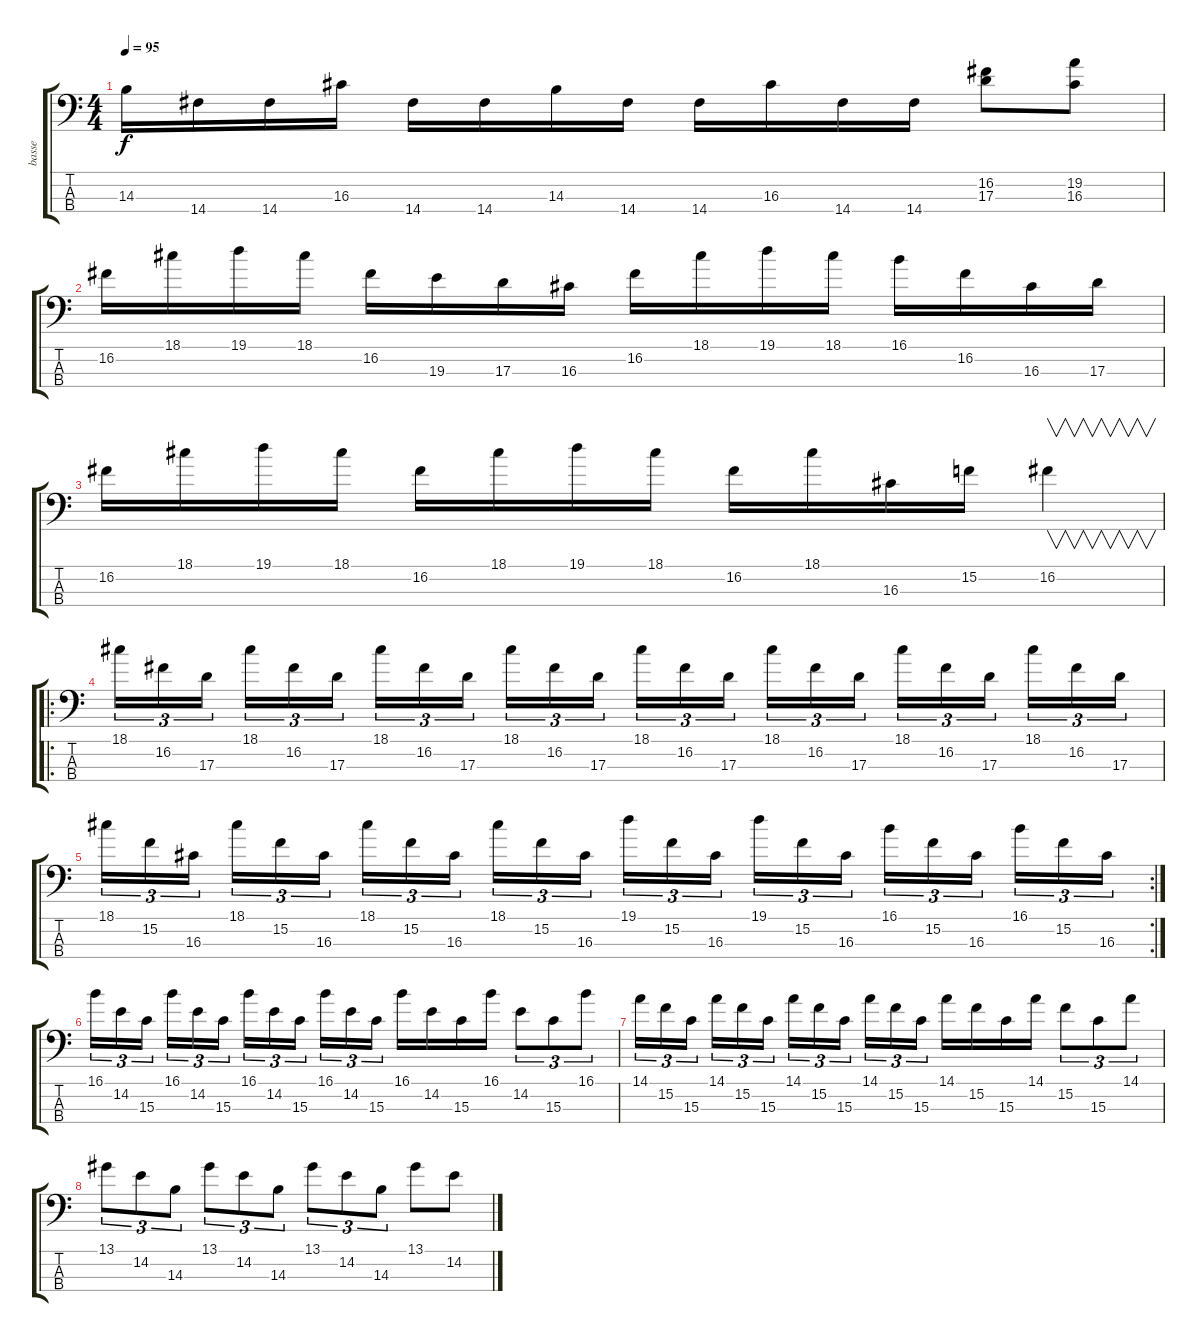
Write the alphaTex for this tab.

\track ("basse " "basse ") {instrument electricbassfinger}
\staff {score tabs}
\tuning (G2 D2 A1 E1) {hide}
\ts (4 4)
\tempo 95
\clef f4
\ks c
14.3.16{dy f} 14.4.16 14.4.16 16.3.16 14.4.16 14.4.16 14.3.16 14.4.16 14.4.16 16.3.16 14.4.16 14.4.16 (16.2 17.3).8 (19.2 16.3).8 |
16.2.16 18.1.16 19.1.16 18.1.16 16.2.16 19.3.16 17.3.16 16.3.16 16.2.16 18.1.16 19.1.16 18.1.16 16.1.16 16.2.16 16.3.16 17.3.16 |
16.2.16 18.1.16 19.1.16 18.1.16 16.2.16 18.1.16 19.1.16 18.1.16 16.2.16 18.1.16 16.3.16 15.2.16 16.2.4{v} |
\ro
18.1.16{tu (3 2)} 16.2.16{tu (3 2)} 17.3.16{tu (3 2)} 18.1.16{tu (3 2)} 16.2.16{tu (3 2)} 17.3.16{tu (3 2)} 18.1.16{tu (3 2)} 16.2.16{tu (3 2)} 17.3.16{tu (3 2)} 18.1.16{tu (3 2)} 16.2.16{tu (3 2)} 17.3.16{tu (3 2)} 18.1.16{tu (3 2)} 16.2.16{tu (3 2)} 17.3.16{tu (3 2)} 18.1.16{tu (3 2)} 16.2.16{tu (3 2)} 17.3.16{tu (3 2)} 18.1.16{tu (3 2)} 16.2.16{tu (3 2)} 17.3.16{tu (3 2)} 18.1.16{tu (3 2)} 16.2.16{tu (3 2)} 17.3.16{tu (3 2)} |
\rc 2
18.1.16{tu (3 2)} 15.2.16{tu (3 2)} 16.3.16{tu (3 2)} 18.1.16{tu (3 2)} 15.2.16{tu (3 2)} 16.3.16{tu (3 2)} 18.1.16{tu (3 2)} 15.2.16{tu (3 2)} 16.3.16{tu (3 2)} 18.1.16{tu (3 2)} 15.2.16{tu (3 2)} 16.3.16{tu (3 2)} 19.1.16{tu (3 2)} 15.2.16{tu (3 2)} 16.3.16{tu (3 2)} 19.1.16{tu (3 2)} 15.2.16{tu (3 2)} 16.3.16{tu (3 2)} 16.1.16{tu (3 2)} 15.2.16{tu (3 2)} 16.3.16{tu (3 2)} 16.1.16{tu (3 2)} 15.2.16{tu (3 2)} 16.3.16{tu (3 2)} |
16.1.16{tu (3 2)} 14.2.16{tu (3 2)} 15.3.16{tu (3 2)} 16.1.16{tu (3 2)} 14.2.16{tu (3 2)} 15.3.16{tu (3 2)} 16.1.16{tu (3 2)} 14.2.16{tu (3 2)} 15.3.16{tu (3 2)} 16.1.16{tu (3 2)} 14.2.16{tu (3 2)} 15.3.16{tu (3 2)} 16.1.16 14.2.16 15.3.16 16.1.16 14.2.8{tu (3 2)} 15.3.8{tu (3 2)} 16.1.8{tu (3 2)} |
14.1.16{tu (3 2)} 15.2.16{tu (3 2)} 15.3.16{tu (3 2)} 14.1.16{tu (3 2)} 15.2.16{tu (3 2)} 15.3.16{tu (3 2)} 14.1.16{tu (3 2)} 15.2.16{tu (3 2)} 15.3.16{tu (3 2)} 14.1.16{tu (3 2)} 15.2.16{tu (3 2)} 15.3.16{tu (3 2)} 14.1.16 15.2.16 15.3.16 14.1.16 15.2.8{tu (3 2)} 15.3.8{tu (3 2)} 14.1.8{tu (3 2)} |
13.1.8{tu (3 2)} 14.2.8{tu (3 2)} 14.3.8{tu (3 2)} 13.1.8{tu (3 2)} 14.2.8{tu (3 2)} 14.3.8{tu (3 2)} 13.1.8{tu (3 2)} 14.2.8{tu (3 2)} 14.3.8{tu (3 2)} 13.1.8 14.2.8
